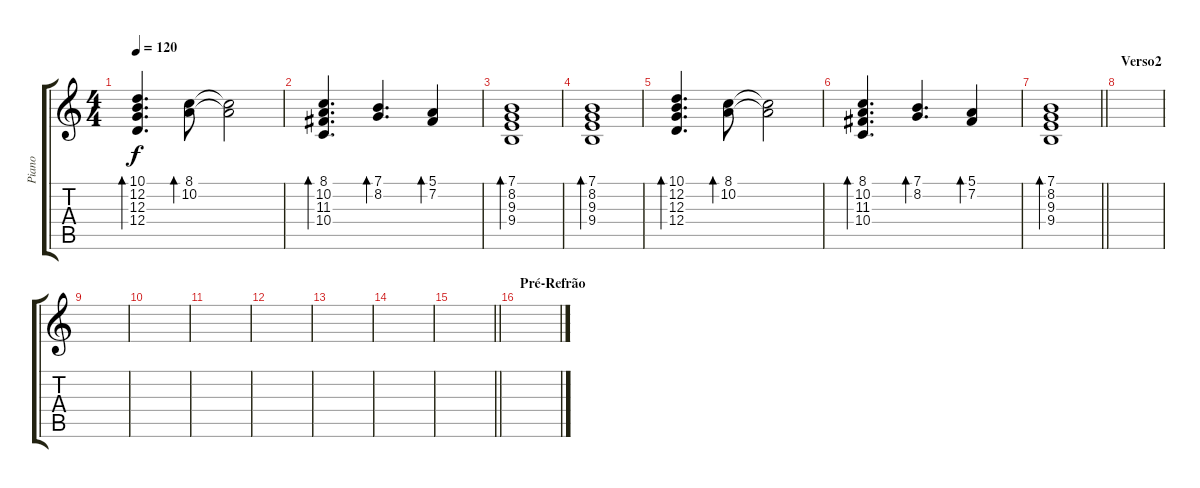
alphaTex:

\track ("Piano" "Piano") {instrument honkytonkpiano}
\staff {score tabs}
\tuning (E4 B3 G3 D3 A2 E2) {hide}
\ts (4 4)
\tempo 120
\clef g2
\ks c
(10.1 12.2 12.3 12.4).4{d bd 120 dy f} (8.1 10.2).8{bd 120} (8.1{t} 10.2{t}).2 |
(8.1 10.2 11.3 10.4).4{d bd 120} (7.1 8.2).4{d bd 120} (5.1 7.2).4{bd 120} |
(7.1 8.2 9.3 9.4).1{bd 240} |
(7.1 8.2 9.3 9.4).1{bd 240} |
(10.1 12.2 12.3 12.4).4{d bd 120} (8.1 10.2).8{bd 120} (8.1{t} 10.2{t}).2 |
(8.1 10.2 11.3 10.4).4{d bd 120} (7.1 8.2).4{d bd 120} (5.1 7.2).4{bd 120} |
\barLineRight lightlight
(7.1 8.2 9.3 9.4).1{bd 240} |
\section ("" "Verso2")
|
|
|
|
|
|
|
\barLineRight lightlight
|
\section ("" "Pré-Refrão")
